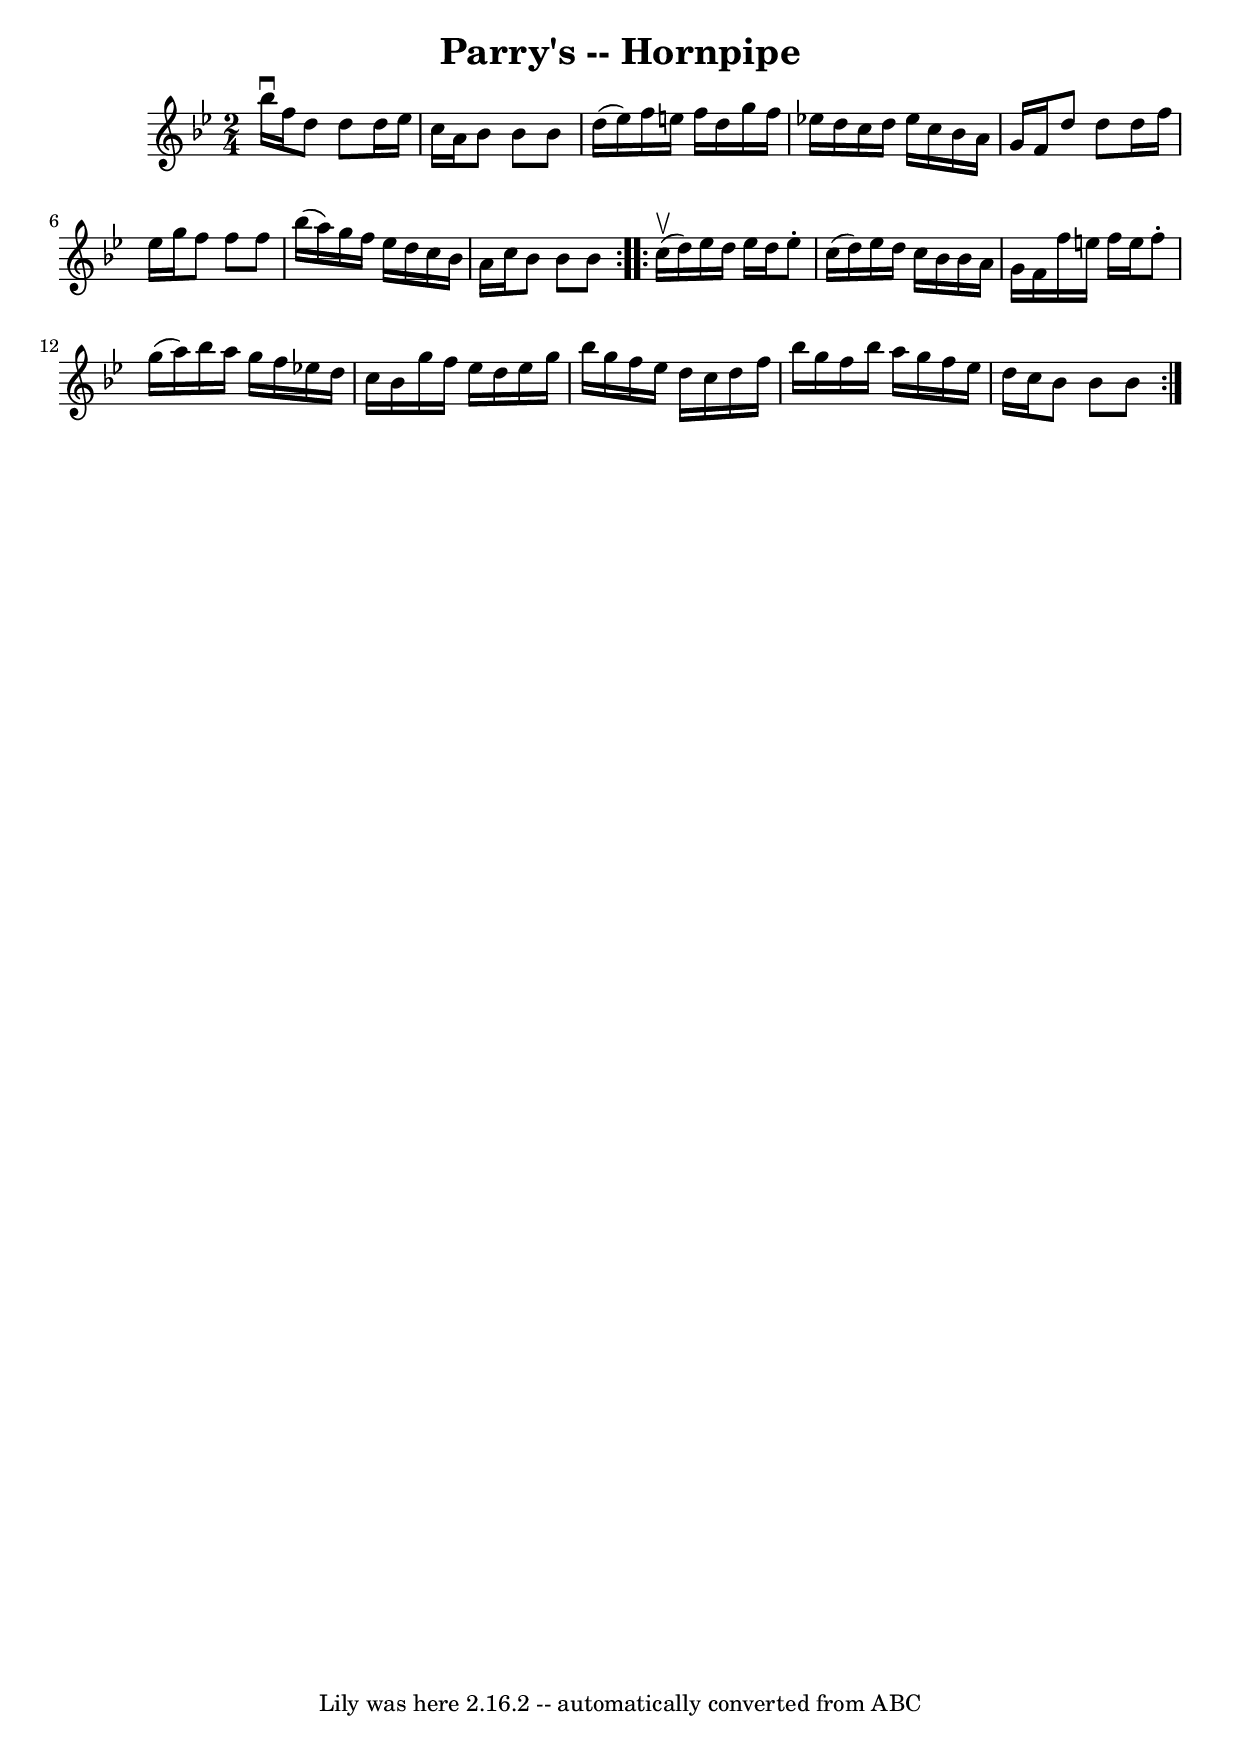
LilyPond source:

\version "2.16.2"
\include "Mammoth.ily"
\header {
  %% book = "Cole's 1000 Fiddle Tunes"
  crossRefNumber = "1"
  footnotes = ""
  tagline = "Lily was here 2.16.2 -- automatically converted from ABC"
  title = "Parry's -- Hornpipe"

}
voicedefault =  {



  \repeat volta 2 {

    \time 2/4      \key bes \major bes''16^\downbow f''16   |
    d''8 d''8       d''16 ees''16 c''16 a'16   |
    bes'8 bes'8 bes'8         d''16 (ees''16)  |
    f''16 e''16 f''16 d''16 g''16         f''16 ees''!16 d''16   |
    c''16 d''16 ees''16 c''16         bes'16 a'16 g'16 f'16   |
    d''8 d''8 d''16 f''16         ees''16 g''16   |
    f''8 f''8 f''8 bes''16 (a''16)  |
    g''16 f''16 ees''16 d''16 c''16 bes'16 a'16         c''16   |
    bes'8 bes'8 bes'8  
  }     
  \repeat volta 2 {     c''16 (^\upbow d''16)  |
    ees''16 d''16 ees''16 d''16 ees''8-. c''16 (d''16) |
    ees''16 d''16 c''16 bes'16         bes'16 a'16 g'16 f'16   |
    f''16 e''16 f''16 e''16         f''8-. g''16 (a''16)  |
    bes''16 a''16 g''16 f''16         ees''!16 d''16 c''16 bes'16   |
    g''16 f''16 ees''16         d''16 ees''16 g''16 bes''16 g''16   |
    f''16 ees''16         d''16 c''16 d''16 f''16 bes''16 g''16   |
    f''16         bes''16 a''16 g''16 f''16 ees''16 d''16 c''16   |
    
    bes'8 bes'8 bes'8  
  }   

}

\score{
  <<

    \context Staff="default"
    {
      \voicedefault 
      
    }

  >>
  \layout {
    
  }
  \midi {
  }

}
